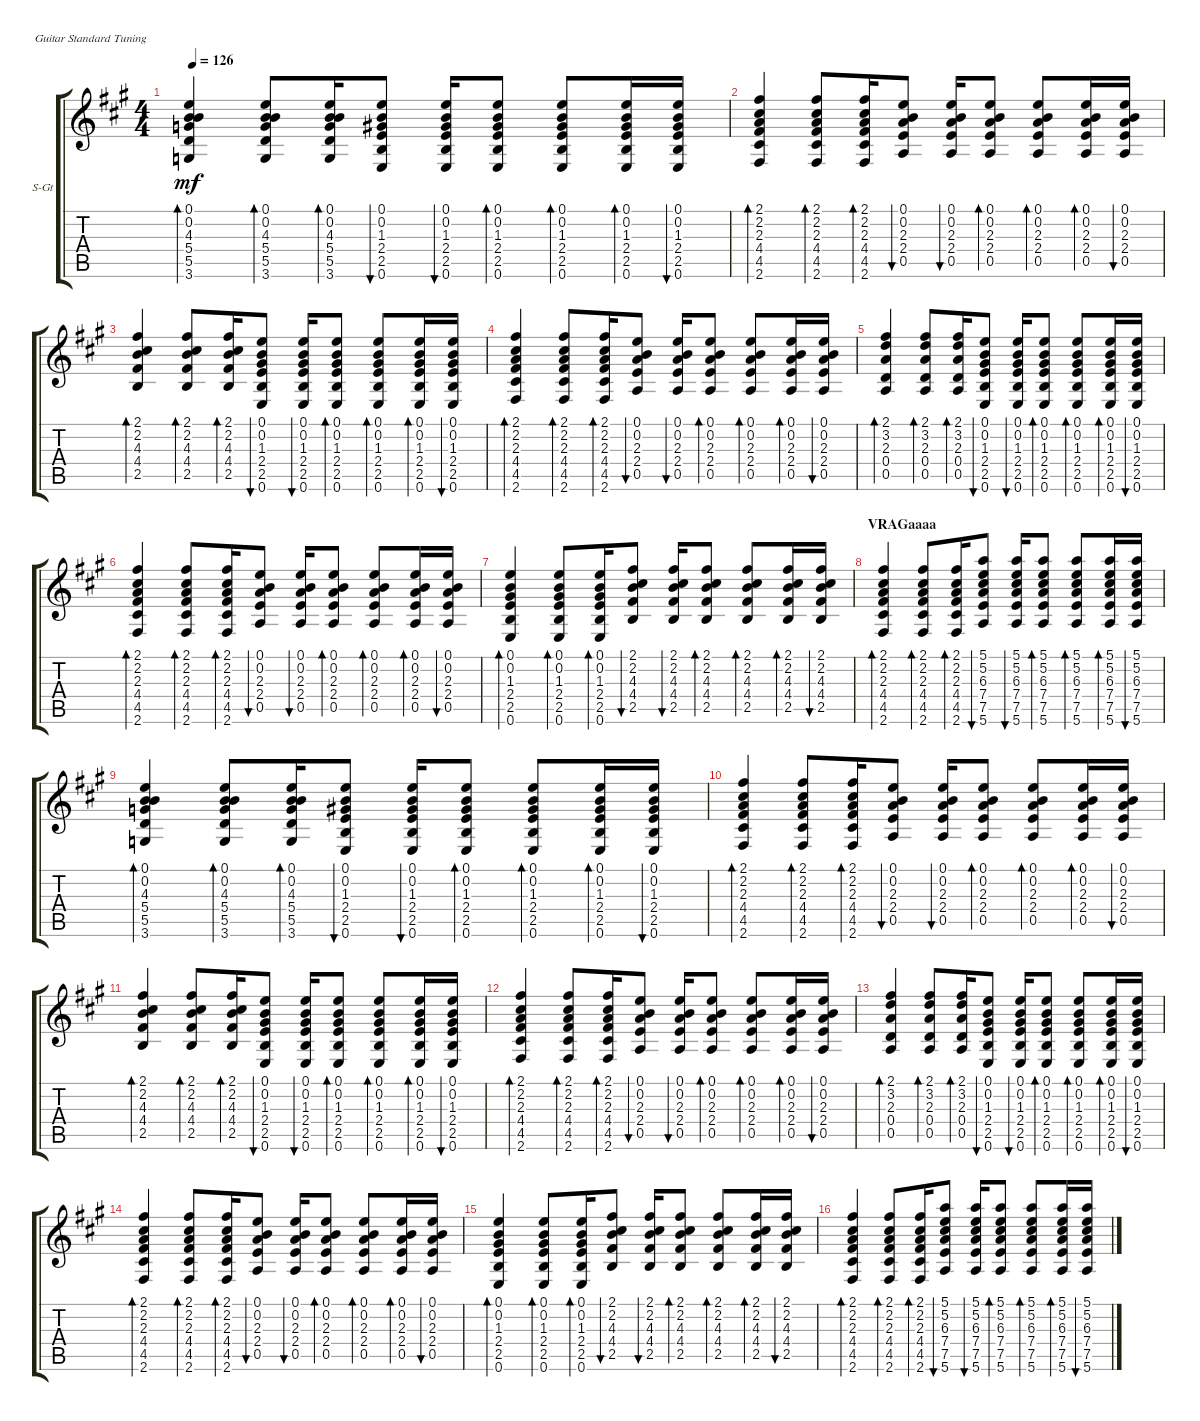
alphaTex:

\defaultSystemsLayout 4
\bracketExtendMode groupsimilarinstruments
\firstSystemTrackNameOrientation horizontal
\otherSystemsTrackNameOrientation horizontal
\track ("Steel Guitar" "S-Gt") {instrument acousticguitarsteel}
\staff {score tabs}
\tuning (E4 B3 G3 D3 A2 E2)
\ts (4 4)
\tempo 126
\clef g2
\ks f#minor
(5.5 5.4 4.3 0.2 0.1 3.6).4{bd 30 dy mf} (5.5 5.4 0.1 0.2 4.3 3.6).8{bd 30} (5.5 5.4 0.1 0.2 4.3 3.6).16{bd 30} (2.5 2.4 0.1 0.2 1.3 0.6).8{bu 30} (2.5 2.4 0.1 0.2 1.3 0.6).16{bu 30} (2.5 2.4 0.1 0.2 1.3 0.6).8{bd 30} (2.5 2.4 0.1 0.2 1.3 0.6).8{bd 30} (2.5 2.4 0.1 0.2 1.3 0.6).16{bd 30} (2.5 2.4 0.1 0.2 1.3 0.6).16{bu 30} |
(2.6 4.5 4.4 2.3 2.2 2.1).4{bd 30} (2.6 4.5 4.4 2.1 2.2 2.3).8{bd 30} (2.6 4.5 4.4 2.1 2.2 2.3).16{bd 30} (0.5 2.4 0.1 0.2 2.3).8{bu 30} (0.5 2.4 0.1 0.2 2.3).16{bu 30} (0.5 2.4 0.1 0.2 2.3).8{bd 30} (0.5 2.4 0.1 0.2 2.3).8{bd 30} (0.5 2.4 0.1 0.2 2.3).16{bd 30} (0.5 2.4 0.1 0.2 2.3).16{bu 30} |
(2.5 4.4 4.3 2.2 2.1).4{bd 30} (2.5 4.4 2.1 2.2 4.3).8{bd 30} (2.5 4.4 2.1 2.2 4.3).16{bd 30} (2.5 2.4 0.1 0.2 1.3 0.6).8{bu 30} (2.5 2.4 0.1 0.2 1.3 0.6).16{bu 30} (2.5 2.4 0.1 0.2 1.3 0.6).8{bd 30} (2.5 2.4 0.1 0.2 1.3 0.6).8{bd 30} (2.5 2.4 0.1 0.2 1.3 0.6).16{bd 30} (2.5 2.4 0.1 0.2 1.3 0.6).16{bu 30} |
(2.6 4.5 4.4 2.3 2.2 2.1).4{bd 30} (2.6 4.5 4.4 2.1 2.2 2.3).8{bd 30} (2.6 4.5 4.4 2.1 2.2 2.3).16{bd 30} (0.5 2.4 0.1 0.2 2.3).8{bu 30} (0.5 2.4 0.1 0.2 2.3).16{bu 30} (0.5 2.4 0.1 0.2 2.3).8{bd 30} (0.5 2.4 0.1 0.2 2.3).8{bd 30} (0.5 2.4 0.1 0.2 2.3).16{bd 30} (0.5 2.4 0.1 0.2 2.3).16{bu 30} |
(0.5 0.4 2.3 3.2 2.1).4{bd 30} (0.5 0.4 2.1 3.2 2.3).8{bd 30} (0.5 0.4 2.1 3.2 2.3).16{bd 30} (2.5 2.4 0.1 0.2 1.3 0.6).8{bu 30} (2.5 2.4 0.1 0.2 1.3 0.6).16{bu 30} (2.5 2.4 0.1 0.2 1.3 0.6).8{bd 30} (2.5 2.4 0.1 0.2 1.3 0.6).8{bd 30} (2.5 2.4 0.1 0.2 1.3 0.6).16{bd 30} (2.5 2.4 0.1 0.2 1.3 0.6).16{bu 30} |
(2.6 4.5 4.4 2.3 2.2 2.1).4{bd 30} (2.6 4.5 4.4 2.1 2.2 2.3).8{bd 30} (2.6 4.5 4.4 2.1 2.2 2.3).16{bd 30} (0.5 2.4 0.1 0.2 2.3).8{bu 30} (0.5 2.4 0.1 0.2 2.3).16{bu 30} (0.5 2.4 0.1 0.2 2.3).8{bd 30} (0.5 2.4 0.1 0.2 2.3).8{bd 30} (0.5 2.4 0.1 0.2 2.3).16{bd 30} (0.5 2.4 0.1 0.2 2.3).16{bu 30} |
(2.5 2.4 1.3 0.2 0.1 0.6).4{bd 30} (2.5 2.4 0.1 0.2 1.3 0.6).8{bd 30} (2.5 2.4 0.1 0.2 1.3 0.6).16{bd 30} (2.5 4.4 2.1 2.2 4.3).8{bu 30} (2.5 4.4 2.1 2.2 4.3).16{bu 30} (2.5 4.4 2.1 2.2 4.3).8{bd 30} (2.5 4.4 2.1 2.2 4.3).8{bd 30} (2.5 4.4 2.1 2.2 4.3).16{bd 30} (2.5 4.4 2.1 2.2 4.3).16{bu 30} |
\section ("" "VRAGaaaa")
(2.6 4.5 4.4 2.3 2.2 2.1).4{bd 30} (2.6 4.5 4.4 2.1 2.2 2.3).8{bd 30} (2.6 4.5 4.4 2.1 2.2 2.3).16{bd 30} (7.5 7.4 5.1 5.2 6.3 5.6).8{bu 30} (7.5 7.4 5.1 5.2 6.3 5.6).16{bu 30} (7.5 7.4 5.1 5.2 6.3 5.6).8{bd 30} (7.5 7.4 5.1 5.2 6.3 5.6).8{bd 30} (7.5 7.4 5.1 5.2 6.3 5.6).16{bd 30} (7.5 7.4 5.1 5.2 6.3 5.6).16{bu 30} |
(5.5 5.4 4.3 0.2 0.1 3.6).4{bd 30} (5.5 5.4 0.1 0.2 4.3 3.6).8{bd 30} (5.5 5.4 0.1 0.2 4.3 3.6).16{bd 30} (2.5 2.4 0.1 0.2 1.3 0.6).8{bu 30} (2.5 2.4 0.1 0.2 1.3 0.6).16{bu 30} (2.5 2.4 0.1 0.2 1.3 0.6).8{bd 30} (2.5 2.4 0.1 0.2 1.3 0.6).8{bd 30} (2.5 2.4 0.1 0.2 1.3 0.6).16{bd 30} (2.5 2.4 0.1 0.2 1.3 0.6).16{bu 30} |
(2.6 4.5 4.4 2.3 2.2 2.1).4{bd 30} (2.6 4.5 4.4 2.1 2.2 2.3).8{bd 30} (2.6 4.5 4.4 2.1 2.2 2.3).16{bd 30} (0.5 2.4 0.1 0.2 2.3).8{bu 30} (0.5 2.4 0.1 0.2 2.3).16{bu 30} (0.5 2.4 0.1 0.2 2.3).8{bd 30} (0.5 2.4 0.1 0.2 2.3).8{bd 30} (0.5 2.4 0.1 0.2 2.3).16{bd 30} (0.5 2.4 0.1 0.2 2.3).16{bu 30} |
(2.5 4.4 4.3 2.2 2.1).4{bd 30} (2.5 4.4 2.1 2.2 4.3).8{bd 30} (2.5 4.4 2.1 2.2 4.3).16{bd 30} (2.5 2.4 0.1 0.2 1.3 0.6).8{bu 30} (2.5 2.4 0.1 0.2 1.3 0.6).16{bu 30} (2.5 2.4 0.1 0.2 1.3 0.6).8{bd 30} (2.5 2.4 0.1 0.2 1.3 0.6).8{bd 30} (2.5 2.4 0.1 0.2 1.3 0.6).16{bd 30} (2.5 2.4 0.1 0.2 1.3 0.6).16{bu 30} |
(2.6 4.5 4.4 2.3 2.2 2.1).4{bd 30} (2.6 4.5 4.4 2.1 2.2 2.3).8{bd 30} (2.6 4.5 4.4 2.1 2.2 2.3).16{bd 30} (0.5 2.4 0.1 0.2 2.3).8{bu 30} (0.5 2.4 0.1 0.2 2.3).16{bu 30} (0.5 2.4 0.1 0.2 2.3).8{bd 30} (0.5 2.4 0.1 0.2 2.3).8{bd 30} (0.5 2.4 0.1 0.2 2.3).16{bd 30} (0.5 2.4 0.1 0.2 2.3).16{bu 30} |
(0.5 0.4 2.3 3.2 2.1).4{bd 30} (0.5 0.4 2.1 3.2 2.3).8{bd 30} (0.5 0.4 2.1 3.2 2.3).16{bd 30} (2.5 2.4 0.1 0.2 1.3 0.6).8{bu 30} (2.5 2.4 0.1 0.2 1.3 0.6).16{bu 30} (2.5 2.4 0.1 0.2 1.3 0.6).8{bd 30} (2.5 2.4 0.1 0.2 1.3 0.6).8{bd 30} (2.5 2.4 0.1 0.2 1.3 0.6).16{bd 30} (2.5 2.4 0.1 0.2 1.3 0.6).16{bu 30} |
(2.6 4.5 4.4 2.3 2.2 2.1).4{bd 30} (2.6 4.5 4.4 2.1 2.2 2.3).8{bd 30} (2.6 4.5 4.4 2.1 2.2 2.3).16{bd 30} (0.5 2.4 0.1 0.2 2.3).8{bu 30} (0.5 2.4 0.1 0.2 2.3).16{bu 30} (0.5 2.4 0.1 0.2 2.3).8{bd 30} (0.5 2.4 0.1 0.2 2.3).8{bd 30} (0.5 2.4 0.1 0.2 2.3).16{bd 30} (0.5 2.4 0.1 0.2 2.3).16{bu 30} |
(2.5 2.4 1.3 0.2 0.1 0.6).4{bd 30} (2.5 2.4 0.1 0.2 1.3 0.6).8{bd 30} (2.5 2.4 0.1 0.2 1.3 0.6).16{bd 30} (2.5 4.4 2.1 2.2 4.3).8{bu 30} (2.5 4.4 2.1 2.2 4.3).16{bu 30} (2.5 4.4 2.1 2.2 4.3).8{bd 30} (2.5 4.4 2.1 2.2 4.3).8{bd 30} (2.5 4.4 2.1 2.2 4.3).16{bd 30} (2.5 4.4 2.1 2.2 4.3).16{bu 30} |
(2.6 4.5 4.4 2.3 2.2 2.1).4{bd 30} (2.6 4.5 4.4 2.1 2.2 2.3).8{bd 30} (2.6 4.5 4.4 2.1 2.2 2.3).16{bd 30} (7.5 7.4 5.1 5.2 6.3 5.6).8{bu 30} (7.5 7.4 5.1 5.2 6.3 5.6).16{bu 30} (7.5 7.4 5.1 5.2 6.3 5.6).8{bd 30} (7.5 7.4 5.1 5.2 6.3 5.6).8{bd 30} (7.5 7.4 5.1 5.2 6.3 5.6).16{bd 30} (7.5 7.4 5.1 5.2 6.3 5.6).16{bu 30}
